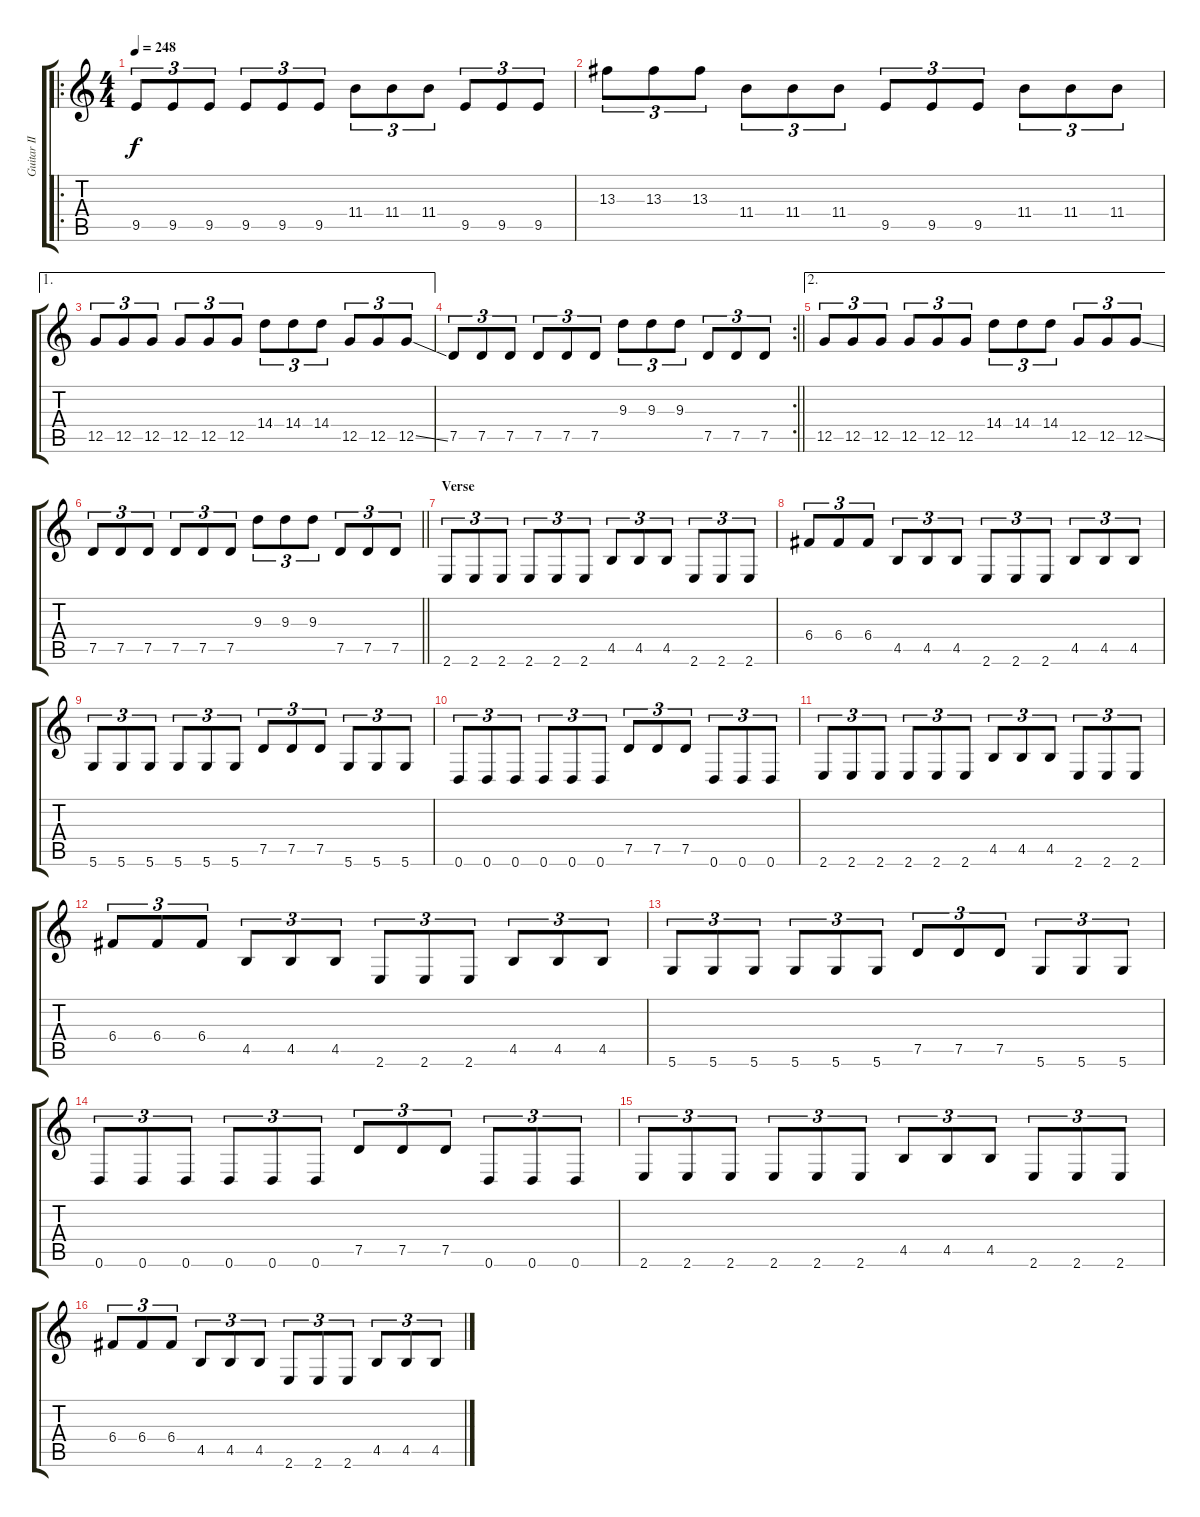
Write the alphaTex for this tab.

\track ("Guitar II" "Guitar II") {instrument distortionguitar}
\staff {score tabs}
\tuning (D4 A3 F3 C3 G2 D2) {hide}
\ro
\ts (4 4)
\tempo 248
\clef g2
\ks c
9.5.8{tu (3 2) dy f} 9.5.8{tu (3 2)} 9.5.8{tu (3 2)} 9.5.8{tu (3 2)} 9.5.8{tu (3 2)} 9.5.8{tu (3 2)} 11.4.8{tu (3 2)} 11.4.8{tu (3 2)} 11.4.8{tu (3 2)} 9.5.8{tu (3 2)} 9.5.8{tu (3 2)} 9.5.8{tu (3 2)} |
13.3.8{tu (3 2)} 13.3.8{tu (3 2)} 13.3.8{tu (3 2)} 11.4.8{tu (3 2)} 11.4.8{tu (3 2)} 11.4.8{tu (3 2)} 9.5.8{tu (3 2)} 9.5.8{tu (3 2)} 9.5.8{tu (3 2)} 11.4.8{tu (3 2)} 11.4.8{tu (3 2)} 11.4.8{tu (3 2)} |
\ae 1
12.5.8{tu (3 2)} 12.5.8{tu (3 2)} 12.5.8{tu (3 2)} 12.5.8{tu (3 2)} 12.5.8{tu (3 2)} 12.5.8{tu (3 2)} 14.4.8{tu (3 2)} 14.4.8{tu (3 2)} 14.4.8{tu (3 2)} 12.5.8{tu (3 2)} 12.5.8{tu (3 2)} 12.5{ss}.8{tu (3 2)} |
\rc 2
\barLineRight lightlight
7.5.8{tu (3 2)} 7.5.8{tu (3 2)} 7.5.8{tu (3 2)} 7.5.8{tu (3 2)} 7.5.8{tu (3 2)} 7.5.8{tu (3 2)} 9.3.8{tu (3 2)} 9.3.8{tu (3 2)} 9.3.8{tu (3 2)} 7.5.8{tu (3 2)} 7.5.8{tu (3 2)} 7.5.8{tu (3 2)} |
\ae 2
12.5.8{tu (3 2)} 12.5.8{tu (3 2)} 12.5.8{tu (3 2)} 12.5.8{tu (3 2)} 12.5.8{tu (3 2)} 12.5.8{tu (3 2)} 14.4.8{tu (3 2)} 14.4.8{tu (3 2)} 14.4.8{tu (3 2)} 12.5.8{tu (3 2)} 12.5.8{tu (3 2)} 12.5{ss}.8{tu (3 2)} |
\barLineRight lightlight
7.5.8{tu (3 2)} 7.5.8{tu (3 2)} 7.5.8{tu (3 2)} 7.5.8{tu (3 2)} 7.5.8{tu (3 2)} 7.5.8{tu (3 2)} 9.3.8{tu (3 2)} 9.3.8{tu (3 2)} 9.3.8{tu (3 2)} 7.5.8{tu (3 2)} 7.5.8{tu (3 2)} 7.5.8{tu (3 2)} |
\section ("" "Verse")
2.6.8{tu (3 2)} 2.6.8{tu (3 2)} 2.6.8{tu (3 2)} 2.6.8{tu (3 2)} 2.6.8{tu (3 2)} 2.6.8{tu (3 2)} 4.5.8{tu (3 2)} 4.5.8{tu (3 2)} 4.5.8{tu (3 2)} 2.6.8{tu (3 2)} 2.6.8{tu (3 2)} 2.6.8{tu (3 2)} |
6.4.8{tu (3 2)} 6.4.8{tu (3 2)} 6.4.8{tu (3 2)} 4.5.8{tu (3 2)} 4.5.8{tu (3 2)} 4.5.8{tu (3 2)} 2.6.8{tu (3 2)} 2.6.8{tu (3 2)} 2.6.8{tu (3 2)} 4.5.8{tu (3 2)} 4.5.8{tu (3 2)} 4.5.8{tu (3 2)} |
5.6.8{tu (3 2)} 5.6.8{tu (3 2)} 5.6.8{tu (3 2)} 5.6.8{tu (3 2)} 5.6.8{tu (3 2)} 5.6.8{tu (3 2)} 7.5.8{tu (3 2)} 7.5.8{tu (3 2)} 7.5.8{tu (3 2)} 5.6.8{tu (3 2)} 5.6.8{tu (3 2)} 5.6.8{tu (3 2)} |
0.6.8{tu (3 2)} 0.6.8{tu (3 2)} 0.6.8{tu (3 2)} 0.6.8{tu (3 2)} 0.6.8{tu (3 2)} 0.6.8{tu (3 2)} 7.5.8{tu (3 2)} 7.5.8{tu (3 2)} 7.5.8{tu (3 2)} 0.6.8{tu (3 2)} 0.6.8{tu (3 2)} 0.6.8{tu (3 2)} |
2.6.8{tu (3 2)} 2.6.8{tu (3 2)} 2.6.8{tu (3 2)} 2.6.8{tu (3 2)} 2.6.8{tu (3 2)} 2.6.8{tu (3 2)} 4.5.8{tu (3 2)} 4.5.8{tu (3 2)} 4.5.8{tu (3 2)} 2.6.8{tu (3 2)} 2.6.8{tu (3 2)} 2.6.8{tu (3 2)} |
6.4.8{tu (3 2)} 6.4.8{tu (3 2)} 6.4.8{tu (3 2)} 4.5.8{tu (3 2)} 4.5.8{tu (3 2)} 4.5.8{tu (3 2)} 2.6.8{tu (3 2)} 2.6.8{tu (3 2)} 2.6.8{tu (3 2)} 4.5.8{tu (3 2)} 4.5.8{tu (3 2)} 4.5.8{tu (3 2)} |
5.6.8{tu (3 2)} 5.6.8{tu (3 2)} 5.6.8{tu (3 2)} 5.6.8{tu (3 2)} 5.6.8{tu (3 2)} 5.6.8{tu (3 2)} 7.5.8{tu (3 2)} 7.5.8{tu (3 2)} 7.5.8{tu (3 2)} 5.6.8{tu (3 2)} 5.6.8{tu (3 2)} 5.6.8{tu (3 2)} |
0.6.8{tu (3 2)} 0.6.8{tu (3 2)} 0.6.8{tu (3 2)} 0.6.8{tu (3 2)} 0.6.8{tu (3 2)} 0.6.8{tu (3 2)} 7.5.8{tu (3 2)} 7.5.8{tu (3 2)} 7.5.8{tu (3 2)} 0.6.8{tu (3 2)} 0.6.8{tu (3 2)} 0.6.8{tu (3 2)} |
2.6.8{tu (3 2)} 2.6.8{tu (3 2)} 2.6.8{tu (3 2)} 2.6.8{tu (3 2)} 2.6.8{tu (3 2)} 2.6.8{tu (3 2)} 4.5.8{tu (3 2)} 4.5.8{tu (3 2)} 4.5.8{tu (3 2)} 2.6.8{tu (3 2)} 2.6.8{tu (3 2)} 2.6.8{tu (3 2)} |
6.4.8{tu (3 2)} 6.4.8{tu (3 2)} 6.4.8{tu (3 2)} 4.5.8{tu (3 2)} 4.5.8{tu (3 2)} 4.5.8{tu (3 2)} 2.6.8{tu (3 2)} 2.6.8{tu (3 2)} 2.6.8{tu (3 2)} 4.5.8{tu (3 2)} 4.5.8{tu (3 2)} 4.5.8{tu (3 2)}
